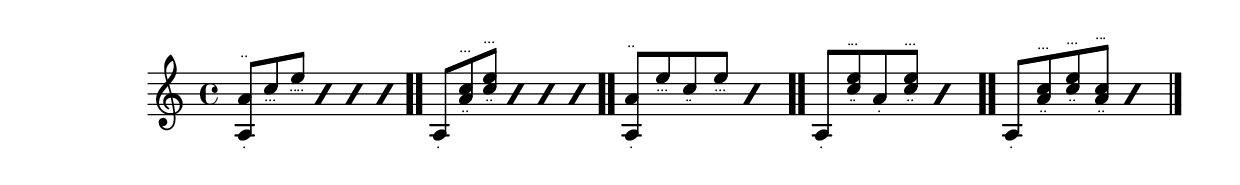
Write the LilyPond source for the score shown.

\version "2.24.3"
\language "english"

#(define RH rightHandFinger)

\layout {
  ragged-right = ##f
}

\relative {
  \omit TupletNumber
  \omit TupletBracket
  \set strokeFingerOrientations = #'(down)
  \override StrokeFinger.staff-padding = #'()
  \override StrokeFinger.digit-names = ##("." ".." "..." "....")
  \repeat percent 4
  \tuplet 3/2 {
    \once \set strokeFingerOrientations = #'(up down)
    <a\RH1 a'\RH2>8 c'\RH3 e\RH4
  }
  \bar ".."
  \repeat percent 4
  \tuplet 3/2 {
    a,,\RH1
    \set strokeFingerOrientations = #'(up down)
    <a'\RH2 c\RH3> <c\RH2 e\RH3>
  }
  \bar ".."
  \repeat percent 2 {
    <a,\RH1 a'\RH2>8
    \set strokeFingerOrientations = #'(down)
    e''\RH3 c\RH2 e\RH3
  }
  \bar ".."
  \repeat percent 2 {
    a,,\RH1
    \once \set strokeFingerOrientations = #'(up down)
    <c'\RH2 e\RH3>
    a\RH1
    \once \set strokeFingerOrientations = #'(up down)
    <c\RH2 e\RH3>
  }
  \bar ".."
  \repeat percent 2 {
    a,\RH1
    \set strokeFingerOrientations = #'(up down)
    <a'\RH2 c\RH3> <c\RH2 e\RH3> <a\RH2 c\RH3>
  }
  \bar "|."
}
